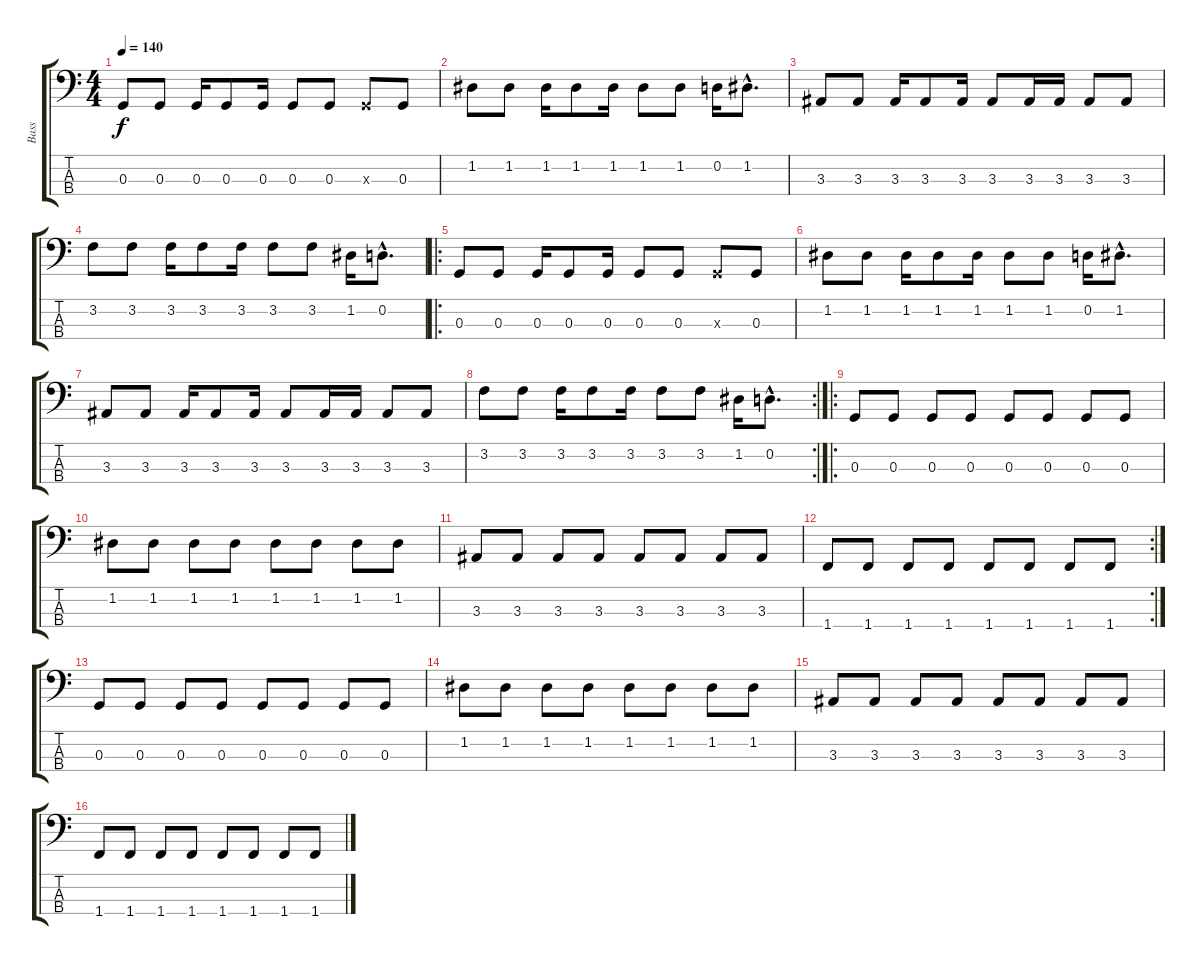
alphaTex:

\track ("Bass" "Bass") {instrument electricbasspick}
\staff {score tabs}
\tuning (G2 D2 G1 E1) {hide}
\ts (4 4)
\tempo 140
\clef f4
\ks c
0.3.8{dy f} 0.3.8 0.3.16 0.3.8 0.3.16 0.3.8 0.3.8 0.3{x}.8 0.3.8 |
1.2.8 1.2.8 1.2.16 1.2.8 1.2.16 1.2.8 1.2.8 0.2.16 1.2{hac}.8{d} |
3.3.8 3.3.8 3.3.16 3.3.8 3.3.16 3.3.8 3.3.16 3.3.16 3.3.8 3.3.8 |
3.2.8 3.2.8 3.2.16 3.2.8 3.2.16 3.2.8 3.2.8 1.2.16 0.2{hac}.8{d} |
\ro
0.3.8 0.3.8 0.3.16 0.3.8 0.3.16 0.3.8 0.3.8 0.3{x}.8 0.3.8 |
1.2.8 1.2.8 1.2.16 1.2.8 1.2.16 1.2.8 1.2.8 0.2.16 1.2{hac}.8{d} |
3.3.8 3.3.8 3.3.16 3.3.8 3.3.16 3.3.8 3.3.16 3.3.16 3.3.8 3.3.8 |
\rc 2
3.2.8 3.2.8 3.2.16 3.2.8 3.2.16 3.2.8 3.2.8 1.2.16 0.2{hac}.8{d} |
\ro
0.3.8 0.3.8 0.3.8 0.3.8 0.3.8 0.3.8 0.3.8 0.3.8 |
1.2.8 1.2.8 1.2.8 1.2.8 1.2.8 1.2.8 1.2.8 1.2.8 |
3.3.8 3.3.8 3.3.8 3.3.8 3.3.8 3.3.8 3.3.8 3.3.8 |
\rc 2
1.4.8 1.4.8 1.4.8 1.4.8 1.4.8 1.4.8 1.4.8 1.4.8 |
0.3.8 0.3.8 0.3.8 0.3.8 0.3.8 0.3.8 0.3.8 0.3.8 |
1.2.8 1.2.8 1.2.8 1.2.8 1.2.8 1.2.8 1.2.8 1.2.8 |
3.3.8 3.3.8 3.3.8 3.3.8 3.3.8 3.3.8 3.3.8 3.3.8 |
1.4.8 1.4.8 1.4.8 1.4.8 1.4.8 1.4.8 1.4.8 1.4.8
